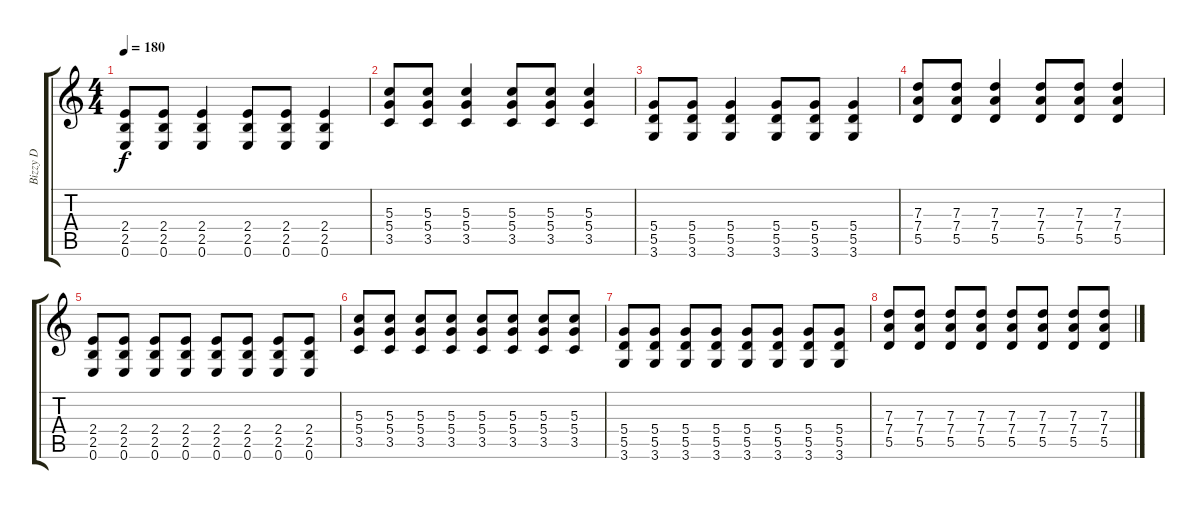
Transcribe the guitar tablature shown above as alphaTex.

\track ("Bizzy D" "Bizzy D") {instrument distortionguitar}
\staff {score tabs}
\tuning (E4 B3 G3 D3 A2 E2) {hide}
\ts (4 4)
\tempo 180
\clef g2
\ks c
(2.4 2.5 0.6).8{dy f} (2.4 2.5 0.6).8 (2.4 2.5 0.6).4 (2.4 2.5 0.6).8 (2.4 2.5 0.6).8 (2.4 2.5 0.6).4 |
(5.3 5.4 3.5).8 (5.3 5.4 3.5).8 (5.3 5.4 3.5).4 (5.3 5.4 3.5).8 (5.3 5.4 3.5).8 (5.3 5.4 3.5).4 |
(5.4 5.5 3.6).8 (5.4 5.5 3.6).8 (5.4 5.5 3.6).4 (5.4 5.5 3.6).8 (5.4 5.5 3.6).8 (5.4 5.5 3.6).4 |
(7.3 7.4 5.5).8 (7.3 7.4 5.5).8 (7.3 7.4 5.5).4 (7.3 7.4 5.5).8 (7.3 7.4 5.5).8 (7.3 7.4 5.5).4 |
(2.4 2.5 0.6).8 (2.4 2.5 0.6).8 (2.4 2.5 0.6).8 (2.4 2.5 0.6).8 (2.4 2.5 0.6).8 (2.4 2.5 0.6).8 (2.4 2.5 0.6).8 (2.4 2.5 0.6).8 |
(5.3 5.4 3.5).8 (5.3 5.4 3.5).8 (5.3 5.4 3.5).8 (5.3 5.4 3.5).8 (5.3 5.4 3.5).8 (5.3 5.4 3.5).8 (5.3 5.4 3.5).8 (5.3 5.4 3.5).8 |
(5.4 5.5 3.6).8 (5.4 5.5 3.6).8 (5.4 5.5 3.6).8 (5.4 5.5 3.6).8 (5.4 5.5 3.6).8 (5.4 5.5 3.6).8 (5.4 5.5 3.6).8 (5.4 5.5 3.6).8 |
(7.3 7.4 5.5).8 (7.3 7.4 5.5).8 (7.3 7.4 5.5).8 (7.3 7.4 5.5).8 (7.3 7.4 5.5).8 (7.3 7.4 5.5).8 (7.3 7.4 5.5).8 (7.3 7.4 5.5).8
